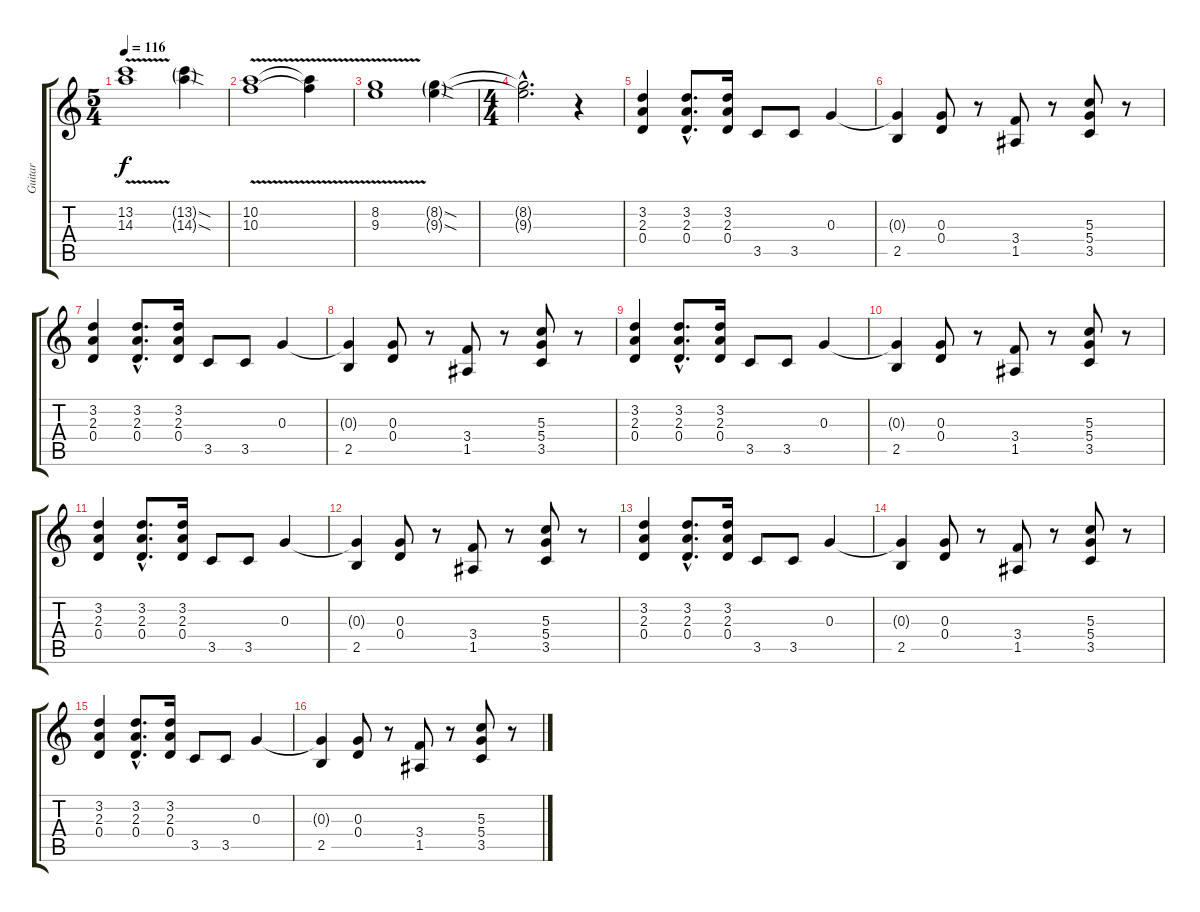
\track ("Guitar" "Guitar") {instrument distortionguitar}
\staff {score tabs}
\tuning (E4 B3 G3 D3 A2 E2) {hide}
\ts (5 4)
\tempo 116
\clef g2
\ks c
(13.2{v} 14.3{v}).1{dy f} (13.2{sod g} 14.3{sod g}).4 |
(10.2{v} 10.3{v}).1 (10.2{t} 10.3{t}).4 |
(8.2{v} 9.3{v}).1 (8.2{sod g} 9.3{sod g}).4 |
\ts (4 4)
(8.2{hac t} 9.3{hac t}).2{d} r.4 |
(3.2 2.3 0.4).4 (3.2{hac} 2.3{hac} 0.4{hac}).8{d} (3.2 2.3 0.4).16 3.5.8 3.5.8 0.3.4 |
(0.3{t} 2.5).4 (0.3 0.4).8 r.8 (3.4 1.5).8 r.8 (5.3 5.4 3.5).8 r.8 |
(3.2 2.3 0.4).4 (3.2{hac} 2.3{hac} 0.4{hac}).8{d} (3.2 2.3 0.4).16 3.5.8 3.5.8 0.3.4 |
(0.3{t} 2.5).4 (0.3 0.4).8 r.8 (3.4 1.5).8 r.8 (5.3 5.4 3.5).8 r.8 |
(3.2 2.3 0.4).4 (3.2{hac} 2.3{hac} 0.4{hac}).8{d} (3.2 2.3 0.4).16 3.5.8 3.5.8 0.3.4 |
(0.3{t} 2.5).4 (0.3 0.4).8 r.8 (3.4 1.5).8 r.8 (5.3 5.4 3.5).8 r.8 |
(3.2 2.3 0.4).4 (3.2{hac} 2.3{hac} 0.4{hac}).8{d} (3.2 2.3 0.4).16 3.5.8 3.5.8 0.3.4 |
(0.3{t} 2.5).4 (0.3 0.4).8 r.8 (3.4 1.5).8 r.8 (5.3 5.4 3.5).8 r.8 |
(3.2 2.3 0.4).4 (3.2{hac} 2.3{hac} 0.4{hac}).8{d} (3.2 2.3 0.4).16 3.5.8 3.5.8 0.3.4 |
(0.3{t} 2.5).4 (0.3 0.4).8 r.8 (3.4 1.5).8 r.8 (5.3 5.4 3.5).8 r.8 |
(3.2 2.3 0.4).4 (3.2{hac} 2.3{hac} 0.4{hac}).8{d} (3.2 2.3 0.4).16 3.5.8 3.5.8 0.3.4 |
(0.3{t} 2.5).4 (0.3 0.4).8 r.8 (3.4 1.5).8 r.8 (5.3 5.4 3.5).8 r.8
